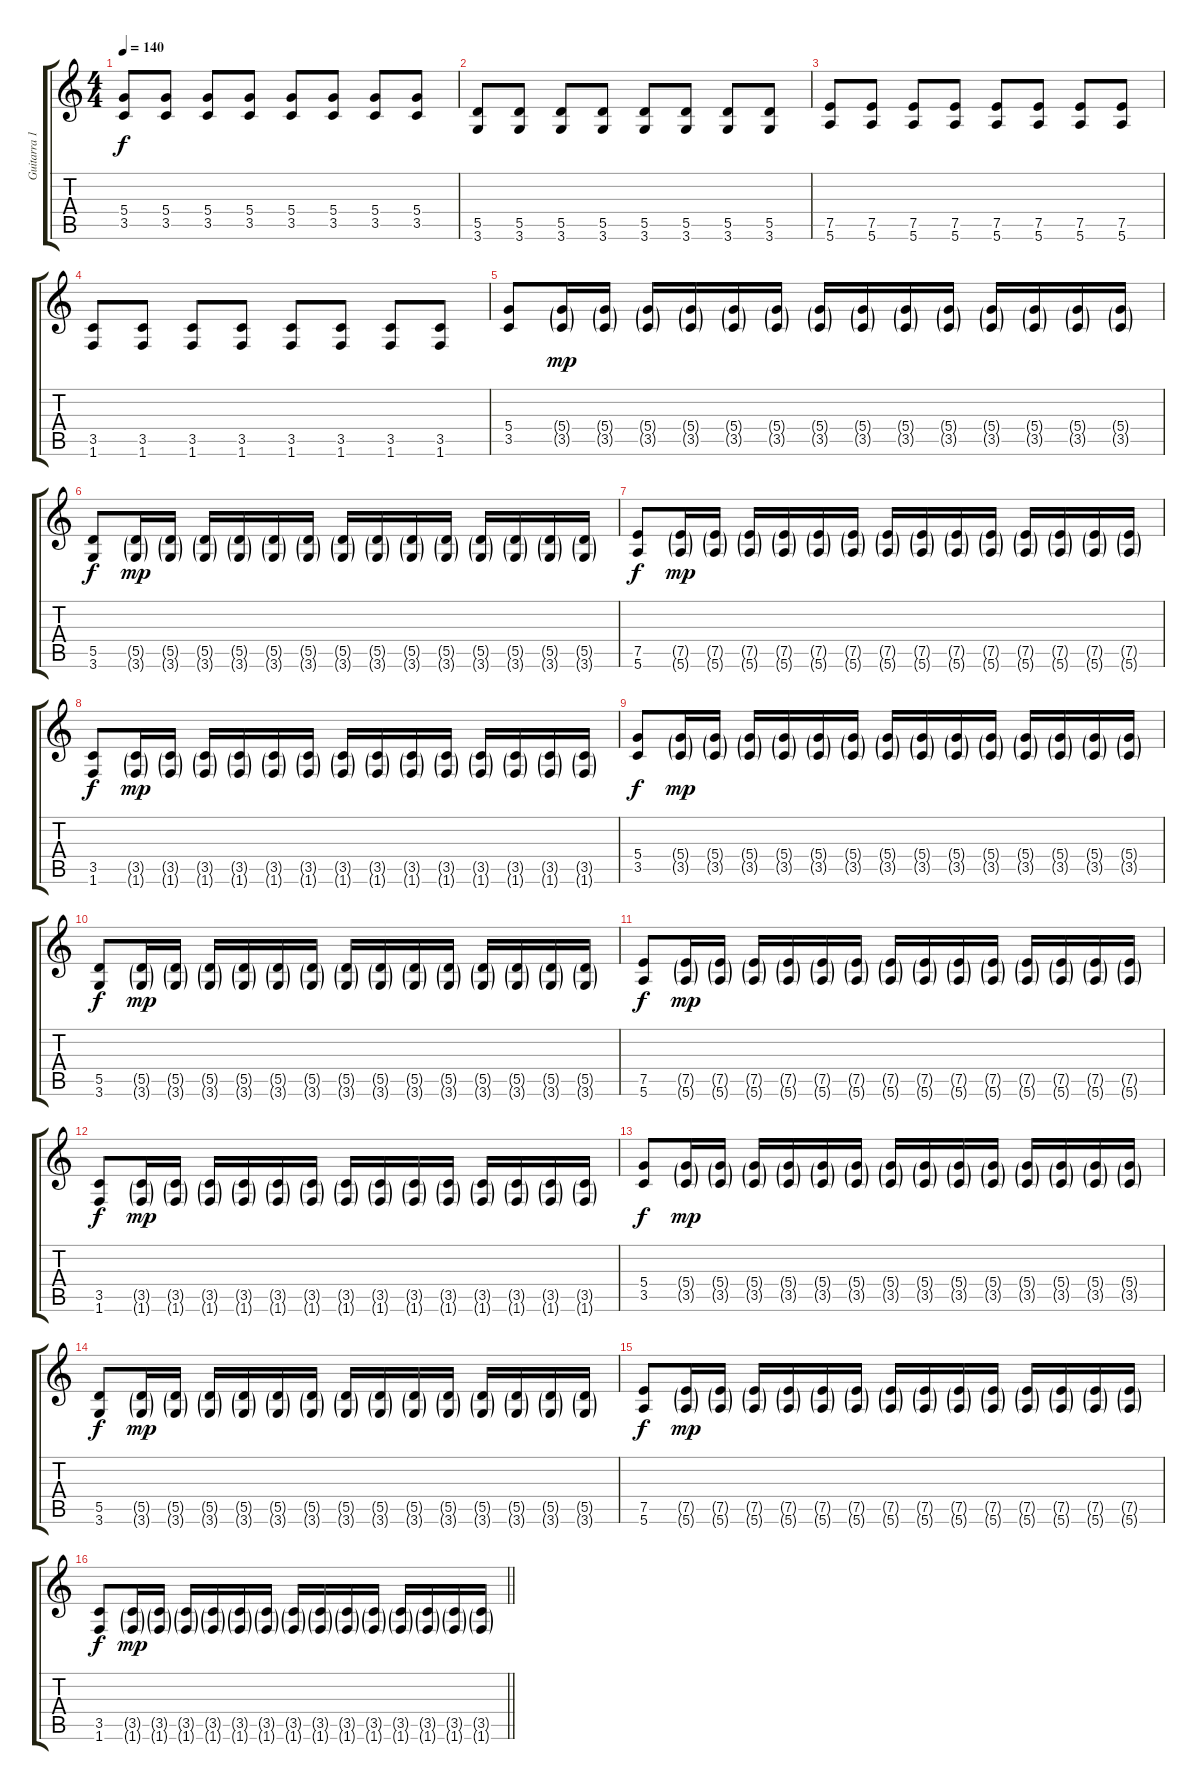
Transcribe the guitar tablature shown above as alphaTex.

\track ("Guitarra 1" "Guitarra 1") {instrument distortionguitar}
\staff {score tabs}
\tuning (E4 B3 G3 D3 A2 E2) {hide}
\ts (4 4)
\tempo 140
\clef g2
\ks c
(5.4 3.5).8{dy f} (5.4 3.5).8 (5.4 3.5).8 (5.4 3.5).8 (5.4 3.5).8 (5.4 3.5).8 (5.4 3.5).8 (5.4 3.5).8 |
(5.5 3.6).8 (5.5 3.6).8 (5.5 3.6).8 (5.5 3.6).8 (5.5 3.6).8 (5.5 3.6).8 (5.5 3.6).8 (5.5 3.6).8 |
(7.5 5.6).8 (7.5 5.6).8 (7.5 5.6).8 (7.5 5.6).8 (7.5 5.6).8 (7.5 5.6).8 (7.5 5.6).8 (7.5 5.6).8 |
(3.5 1.6).8 (3.5 1.6).8 (3.5 1.6).8 (3.5 1.6).8 (3.5 1.6).8 (3.5 1.6).8 (3.5 1.6).8 (3.5 1.6).8 |
(5.4 3.5).8 (5.4{g} 3.5{g}).16{dy mp} (5.4{g} 3.5{g}).16 (5.4{g} 3.5{g}).16 (5.4{g} 3.5{g}).16 (5.4{g} 3.5{g}).16 (5.4{g} 3.5{g}).16 (5.4{g} 3.5{g}).16 (5.4{g} 3.5{g}).16 (5.4{g} 3.5{g}).16 (5.4{g} 3.5{g}).16 (5.4{g} 3.5{g}).16 (5.4{g} 3.5{g}).16 (5.4{g} 3.5{g}).16 (5.4{g} 3.5{g}).16 |
(5.5 3.6).8{dy f} (5.5{g} 3.6{g}).16{dy mp} (5.5{g} 3.6{g}).16 (5.5{g} 3.6{g}).16 (5.5{g} 3.6{g}).16 (5.5{g} 3.6{g}).16 (5.5{g} 3.6{g}).16 (5.5{g} 3.6{g}).16 (5.5{g} 3.6{g}).16 (5.5{g} 3.6{g}).16 (5.5{g} 3.6{g}).16 (5.5{g} 3.6{g}).16 (5.5{g} 3.6{g}).16 (5.5{g} 3.6{g}).16 (5.5{g} 3.6{g}).16 |
(7.5 5.6).8{dy f} (7.5{g} 5.6{g}).16{dy mp} (7.5{g} 5.6{g}).16 (7.5{g} 5.6{g}).16 (7.5{g} 5.6{g}).16 (7.5{g} 5.6{g}).16 (7.5{g} 5.6{g}).16 (7.5{g} 5.6{g}).16 (7.5{g} 5.6{g}).16 (7.5{g} 5.6{g}).16 (7.5{g} 5.6{g}).16 (7.5{g} 5.6{g}).16 (7.5{g} 5.6{g}).16 (7.5{g} 5.6{g}).16 (7.5{g} 5.6{g}).16 |
(3.5 1.6).8{dy f} (3.5{g} 1.6{g}).16{dy mp} (3.5{g} 1.6{g}).16 (3.5{g} 1.6{g}).16 (3.5{g} 1.6{g}).16 (3.5{g} 1.6{g}).16 (3.5{g} 1.6{g}).16 (3.5{g} 1.6{g}).16 (3.5{g} 1.6{g}).16 (3.5{g} 1.6{g}).16 (3.5{g} 1.6{g}).16 (3.5{g} 1.6{g}).16 (3.5{g} 1.6{g}).16 (3.5{g} 1.6{g}).16 (3.5{g} 1.6{g}).16 |
(5.4 3.5).8{dy f} (5.4{g} 3.5{g}).16{dy mp} (5.4{g} 3.5{g}).16 (5.4{g} 3.5{g}).16 (5.4{g} 3.5{g}).16 (5.4{g} 3.5{g}).16 (5.4{g} 3.5{g}).16 (5.4{g} 3.5{g}).16 (5.4{g} 3.5{g}).16 (5.4{g} 3.5{g}).16 (5.4{g} 3.5{g}).16 (5.4{g} 3.5{g}).16 (5.4{g} 3.5{g}).16 (5.4{g} 3.5{g}).16 (5.4{g} 3.5{g}).16 |
(5.5 3.6).8{dy f} (5.5{g} 3.6{g}).16{dy mp} (5.5{g} 3.6{g}).16 (5.5{g} 3.6{g}).16 (5.5{g} 3.6{g}).16 (5.5{g} 3.6{g}).16 (5.5{g} 3.6{g}).16 (5.5{g} 3.6{g}).16 (5.5{g} 3.6{g}).16 (5.5{g} 3.6{g}).16 (5.5{g} 3.6{g}).16 (5.5{g} 3.6{g}).16 (5.5{g} 3.6{g}).16 (5.5{g} 3.6{g}).16 (5.5{g} 3.6{g}).16 |
(7.5 5.6).8{dy f} (7.5{g} 5.6{g}).16{dy mp} (7.5{g} 5.6{g}).16 (7.5{g} 5.6{g}).16 (7.5{g} 5.6{g}).16 (7.5{g} 5.6{g}).16 (7.5{g} 5.6{g}).16 (7.5{g} 5.6{g}).16 (7.5{g} 5.6{g}).16 (7.5{g} 5.6{g}).16 (7.5{g} 5.6{g}).16 (7.5{g} 5.6{g}).16 (7.5{g} 5.6{g}).16 (7.5{g} 5.6{g}).16 (7.5{g} 5.6{g}).16 |
(3.5 1.6).8{dy f} (3.5{g} 1.6{g}).16{dy mp} (3.5{g} 1.6{g}).16 (3.5{g} 1.6{g}).16 (3.5{g} 1.6{g}).16 (3.5{g} 1.6{g}).16 (3.5{g} 1.6{g}).16 (3.5{g} 1.6{g}).16 (3.5{g} 1.6{g}).16 (3.5{g} 1.6{g}).16 (3.5{g} 1.6{g}).16 (3.5{g} 1.6{g}).16 (3.5{g} 1.6{g}).16 (3.5{g} 1.6{g}).16 (3.5{g} 1.6{g}).16 |
(5.4 3.5).8{dy f} (5.4{g} 3.5{g}).16{dy mp} (5.4{g} 3.5{g}).16 (5.4{g} 3.5{g}).16 (5.4{g} 3.5{g}).16 (5.4{g} 3.5{g}).16 (5.4{g} 3.5{g}).16 (5.4{g} 3.5{g}).16 (5.4{g} 3.5{g}).16 (5.4{g} 3.5{g}).16 (5.4{g} 3.5{g}).16 (5.4{g} 3.5{g}).16 (5.4{g} 3.5{g}).16 (5.4{g} 3.5{g}).16 (5.4{g} 3.5{g}).16 |
(5.5 3.6).8{dy f} (5.5{g} 3.6{g}).16{dy mp} (5.5{g} 3.6{g}).16 (5.5{g} 3.6{g}).16 (5.5{g} 3.6{g}).16 (5.5{g} 3.6{g}).16 (5.5{g} 3.6{g}).16 (5.5{g} 3.6{g}).16 (5.5{g} 3.6{g}).16 (5.5{g} 3.6{g}).16 (5.5{g} 3.6{g}).16 (5.5{g} 3.6{g}).16 (5.5{g} 3.6{g}).16 (5.5{g} 3.6{g}).16 (5.5{g} 3.6{g}).16 |
(7.5 5.6).8{dy f} (7.5{g} 5.6{g}).16{dy mp} (7.5{g} 5.6{g}).16 (7.5{g} 5.6{g}).16 (7.5{g} 5.6{g}).16 (7.5{g} 5.6{g}).16 (7.5{g} 5.6{g}).16 (7.5{g} 5.6{g}).16 (7.5{g} 5.6{g}).16 (7.5{g} 5.6{g}).16 (7.5{g} 5.6{g}).16 (7.5{g} 5.6{g}).16 (7.5{g} 5.6{g}).16 (7.5{g} 5.6{g}).16 (7.5{g} 5.6{g}).16 |
\barLineRight lightlight
(3.5 1.6).8{dy f} (3.5{g} 1.6{g}).16{dy mp} (3.5{g} 1.6{g}).16 (3.5{g} 1.6{g}).16 (3.5{g} 1.6{g}).16 (3.5{g} 1.6{g}).16 (3.5{g} 1.6{g}).16 (3.5{g} 1.6{g}).16 (3.5{g} 1.6{g}).16 (3.5{g} 1.6{g}).16 (3.5{g} 1.6{g}).16 (3.5{g} 1.6{g}).16 (3.5{g} 1.6{g}).16 (3.5{g} 1.6{g}).16 (3.5{g} 1.6{g}).16
